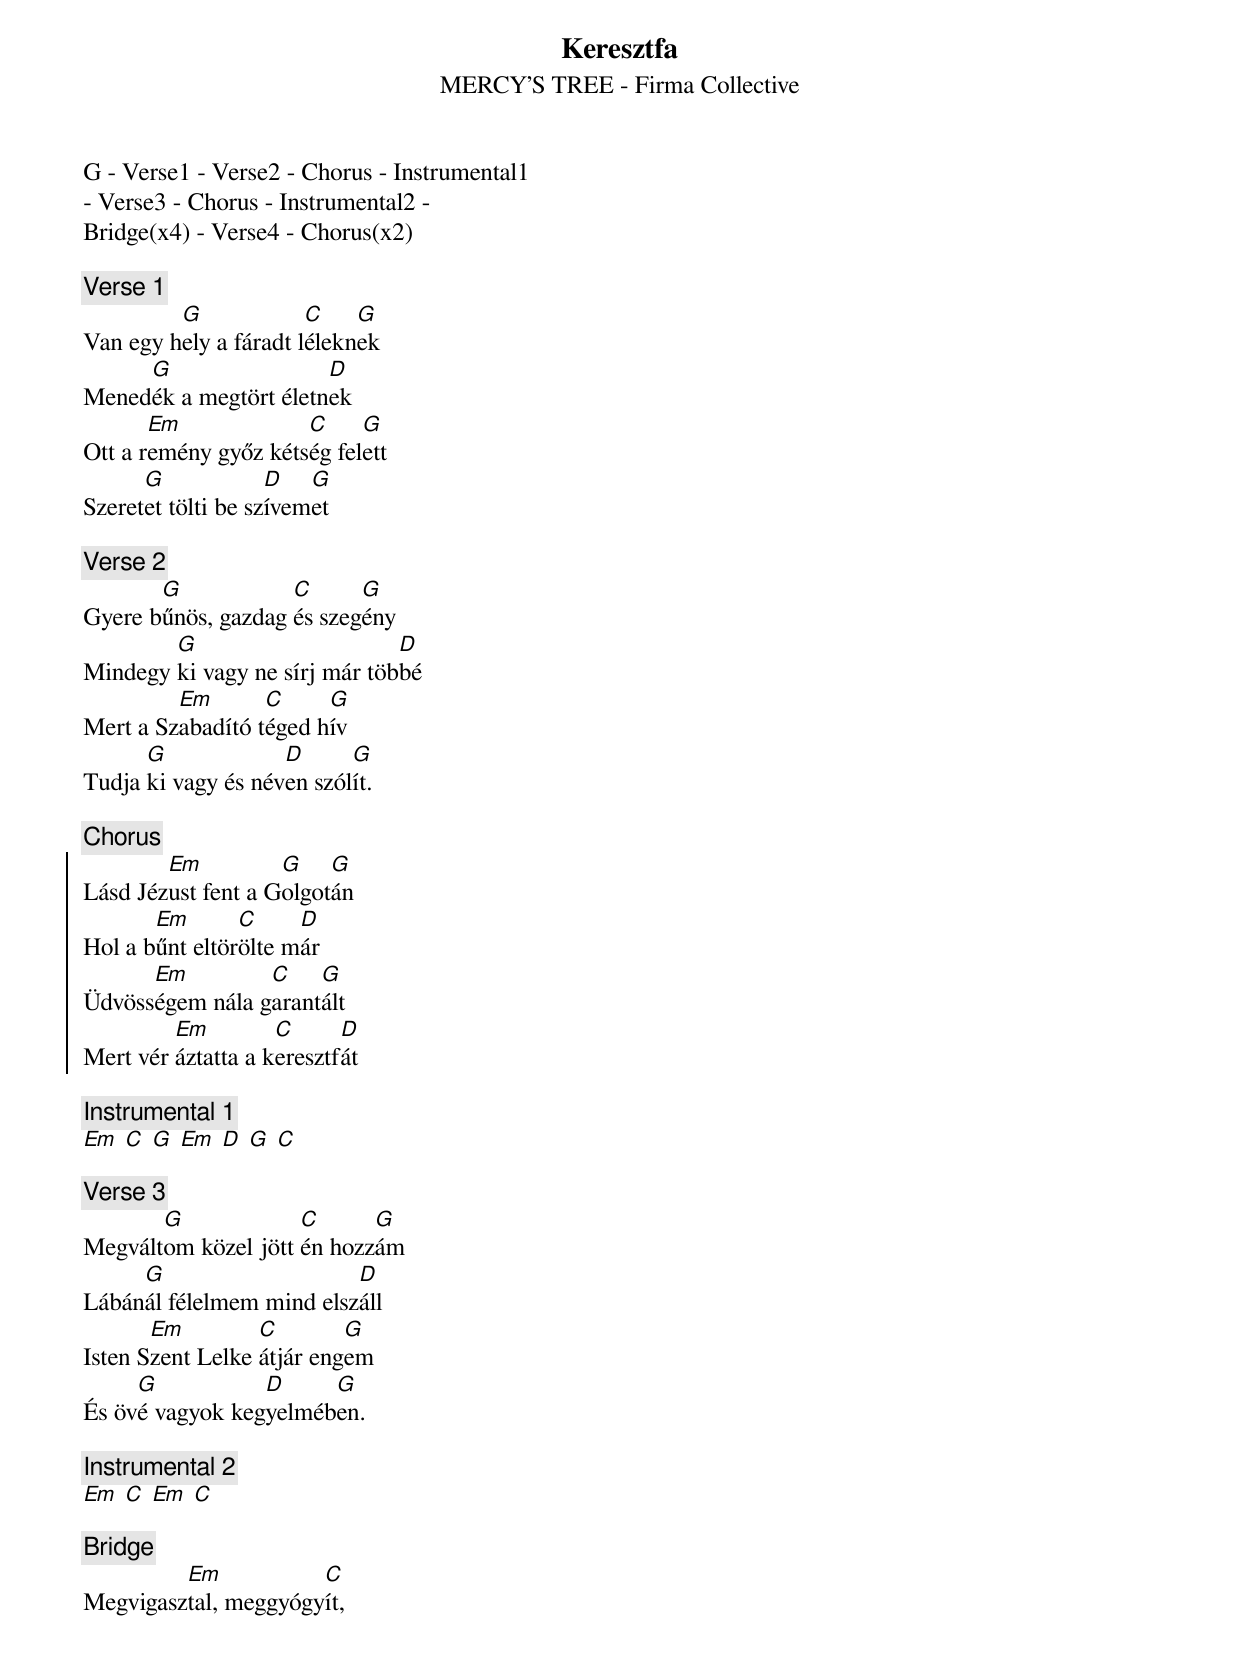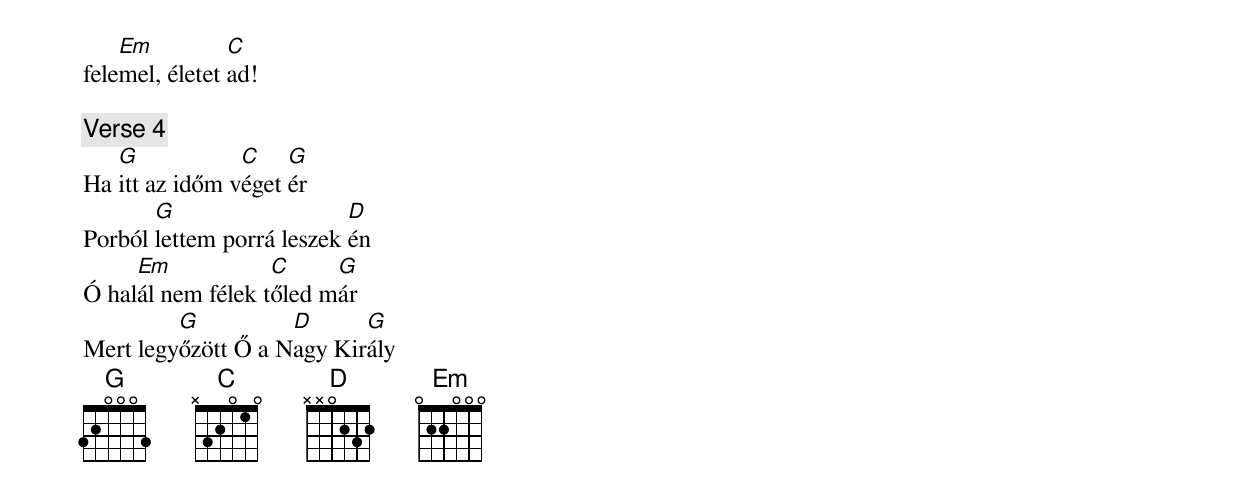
{title: Keresztfa}
{subtitle: MERCY'S TREE - Firma Collective}

G - Verse1 - Verse2 - Chorus - Instrumental1
- Verse3 - Chorus - Instrumental2 -
Bridge(x4) - Verse4 - Chorus(x2)

{c:Verse 1}
Van egy h[G]ely a fáradt l[C]élekn[G]ek
Mened[G]ék a megtört életn[D]ek
Ott a r[Em]emény győz kéts[C]ég fel[G]ett
Szeret[G]et tölti be sz[D]ívem[G]et

{c:Verse 2}
Gyere b[G]űnös, gazdag [C]és szeg[G]ény
Mindegy [G]ki vagy ne sírj már töb[D]bé
Mert a Sz[Em]abadító t[C]éged h[G]ív
Tudja [G]ki vagy és név[D]en szól[G]ít.

{c:Chorus}
{soc}
Lásd Jéz[Em]ust fent a G[G]olgot[G]án
Hol a b[Em]űnt eltör[C]ölte m[D]ár
Üdvöss[Em]égem nála g[C]arant[G]ált
Mert vér [Em]áztatta a k[C]eresztf[D]át
{eoc}

{c:Instrumental 1}
[Em] [C] [G] [Em] [D] [G] [C]

{c:Verse 3}
Megvált[G]om közel jött [C]én hozz[G]ám
Lábán[G]ál félelmem mind elsz[D]áll
Isten S[Em]zent Lelke [C]átjár eng[G]em
És öv[G]é vagyok keg[D]yelméb[G]en.

{c:Instrumental 2}
[Em] [C] [Em] [C]

{c:Bridge}
Megvigasz[Em]tal, meggyógy[C]ít,
fele[Em]mel, életet [C]ad!

{c:Verse 4}
Ha [G]itt az időm v[C]éget [G]ér
Porból [G]lettem porrá leszek [D]én
Ó hal[Em]ál nem félek t[C]őled m[G]ár
Mert legy[G]őzött Ő a N[D]agy Kir[G]ály
